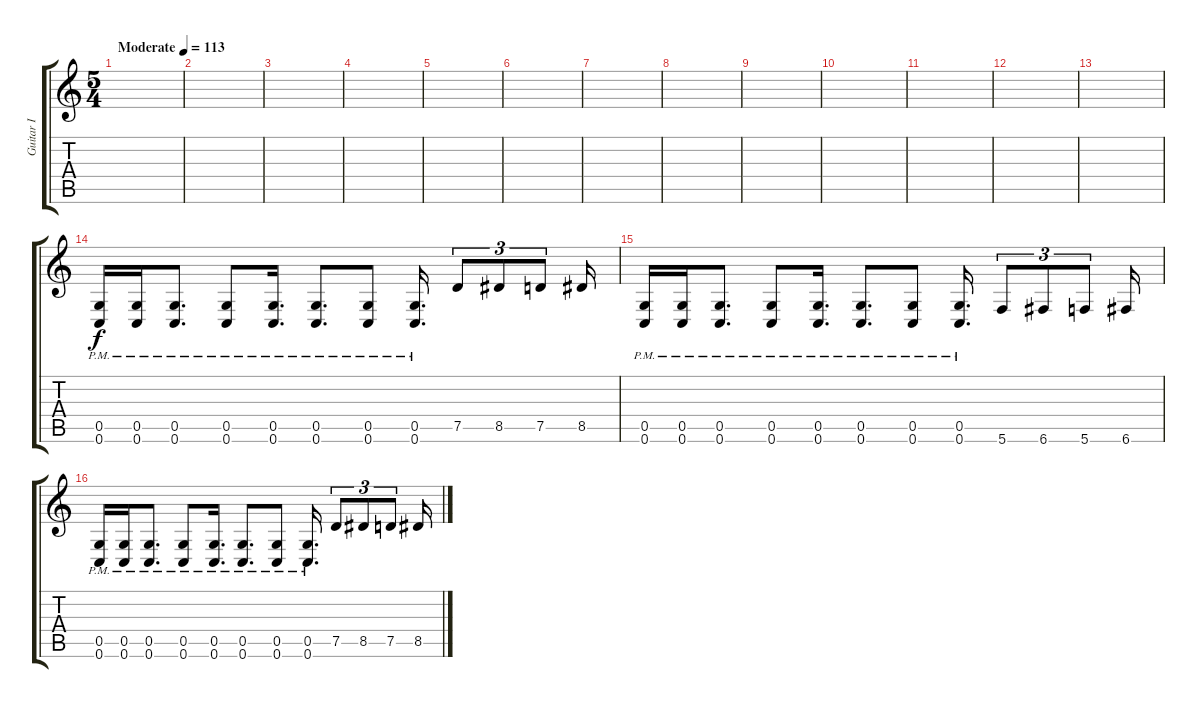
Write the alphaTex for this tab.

\track ("Guitar I" "Guitar I") {instrument distortionguitar}
\staff {score tabs}
\tuning (D4 A3 F3 C3 G2 C2) {hide}
\ts (5 4)
\tempo (113 "Moderate")
\clef g2
\ks c
|
|
|
|
|
|
|
|
|
|
|
|
|
(0.5{pm} 0.6{pm}).16 (0.5{pm} 0.6{pm}).16 (0.5{pm} 0.6{pm}).8{d} (0.5{pm} 0.6{pm}).8 (0.5{pm} 0.6{pm}).16{d} (0.5{pm} 0.6{pm}).8{d} (0.5{pm} 0.6{pm}).8 (0.5{pm} 0.6{pm}).16{d} 7.5.8{tu (3 2)} 8.5.8{tu (3 2)} 7.5.8{tu (3 2)} 8.5.16 |
(0.5{pm} 0.6{pm}).16 (0.5{pm} 0.6{pm}).16 (0.5{pm} 0.6{pm}).8{d} (0.5{pm} 0.6{pm}).8 (0.5{pm} 0.6{pm}).16{d} (0.5{pm} 0.6{pm}).8{d} (0.5{pm} 0.6{pm}).8 (0.5{pm} 0.6{pm}).16{d} 5.6.8{tu (3 2)} 6.6.8{tu (3 2)} 5.6.8{tu (3 2)} 6.6.16 |
(0.5{pm} 0.6{pm}).16 (0.5{pm} 0.6{pm}).16 (0.5{pm} 0.6{pm}).8{d} (0.5{pm} 0.6{pm}).8 (0.5{pm} 0.6{pm}).16{d} (0.5{pm} 0.6{pm}).8{d} (0.5{pm} 0.6{pm}).8 (0.5{pm} 0.6{pm}).16{d} 7.5.8{tu (3 2)} 8.5.8{tu (3 2)} 7.5.8{tu (3 2)} 8.5.16
